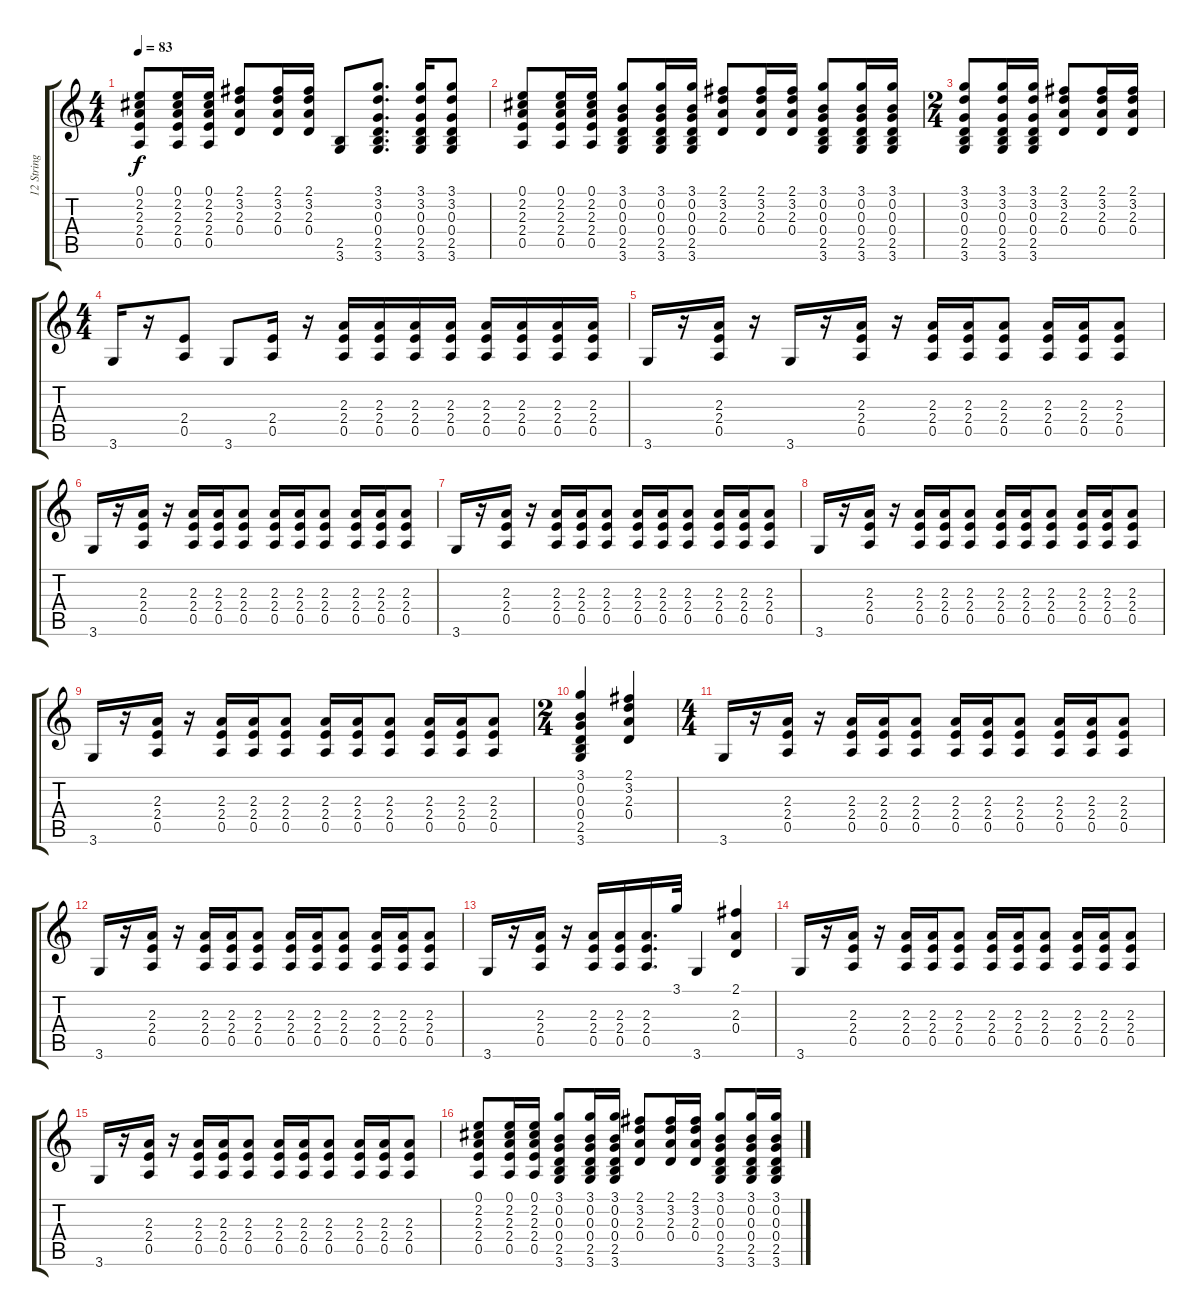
\track ("12 String" "12 String") {instrument acousticguitarsteel}
\staff {score tabs}
\tuning (E4 B3 G3 D3 A2 E2) {hide}
\ts (4 4)
\tempo 83
\clef g2
\ks c
(0.1 2.2 2.3 2.4 0.5).8{dy f} (0.1 2.2 2.3 2.4 0.5).16 (0.1 2.2 2.3 2.4 0.5).16 (2.1 3.2 2.3 0.4).8 (2.1 3.2 2.3 0.4).16 (2.1 3.2 2.3 0.4).16 (2.5 3.6).8 (3.1 3.2 0.3 0.4 2.5 3.6).8{d} (3.1 3.2 0.3 0.4 2.5 3.6).16 (3.1 3.2 0.3 0.4 2.5 3.6).8 |
(0.1 2.2 2.3 2.4 0.5).8 (0.1 2.2 2.3 2.4 0.5).16 (0.1 2.2 2.3 2.4 0.5).16 (3.1 0.2 0.3 0.4 2.5 3.6).8 (3.1 0.2 0.3 0.4 2.5 3.6).16 (3.1 0.2 0.3 0.4 2.5 3.6).16 (2.1 3.2 2.3 0.4).8 (2.1 3.2 2.3 0.4).16 (2.1 3.2 2.3 0.4).16 (3.1 0.2 0.3 0.4 2.5 3.6).8 (3.1 0.2 0.3 0.4 2.5 3.6).16 (3.1 0.2 0.3 0.4 2.5 3.6).16 |
\ts (2 4)
(3.1 3.2 0.3 0.4 2.5 3.6).8 (3.1 3.2 0.3 0.4 2.5 3.6).16 (3.1 3.2 0.3 0.4 2.5 3.6).16 (2.1 3.2 2.3 0.4).8 (2.1 3.2 2.3 0.4).16 (2.1 3.2 2.3 0.4).16 |
\ts (4 4)
3.6.16 r.16 (2.4 0.5).8 3.6.8 (2.4 0.5).16 r.16 (2.3 2.4 0.5).16 (2.3 2.4 0.5).16 (2.3 2.4 0.5).16 (2.3 2.4 0.5).16 (2.3 2.4 0.5).16 (2.3 2.4 0.5).16 (2.3 2.4 0.5).16 (2.3 2.4 0.5).16 |
3.6.16 r.16 (2.3 2.4 0.5).16 r.16 3.6.16 r.16 (2.3 2.4 0.5).16 r.16 (2.3 2.4 0.5).16 (2.3 2.4 0.5).16 (2.3 2.4 0.5).8 (2.3 2.4 0.5).16 (2.3 2.4 0.5).16 (2.3 2.4 0.5).8 |
3.6.16 r.16 (2.3 2.4 0.5).16 r.16 (2.3 2.4 0.5).16 (2.3 2.4 0.5).16 (2.3 2.4 0.5).8 (2.3 2.4 0.5).16 (2.3 2.4 0.5).16 (2.3 2.4 0.5).8 (2.3 2.4 0.5).16 (2.3 2.4 0.5).16 (2.3 2.4 0.5).8 |
3.6.16 r.16 (2.3 2.4 0.5).16 r.16 (2.3 2.4 0.5).16 (2.3 2.4 0.5).16 (2.3 2.4 0.5).8 (2.3 2.4 0.5).16 (2.3 2.4 0.5).16 (2.3 2.4 0.5).8 (2.3 2.4 0.5).16 (2.3 2.4 0.5).16 (2.3 2.4 0.5).8 |
3.6.16 r.16 (2.3 2.4 0.5).16 r.16 (2.3 2.4 0.5).16 (2.3 2.4 0.5).16 (2.3 2.4 0.5).8 (2.3 2.4 0.5).16 (2.3 2.4 0.5).16 (2.3 2.4 0.5).8 (2.3 2.4 0.5).16 (2.3 2.4 0.5).16 (2.3 2.4 0.5).8 |
3.6.16 r.16 (2.3 2.4 0.5).16 r.16 (2.3 2.4 0.5).16 (2.3 2.4 0.5).16 (2.3 2.4 0.5).8 (2.3 2.4 0.5).16 (2.3 2.4 0.5).16 (2.3 2.4 0.5).8 (2.3 2.4 0.5).16 (2.3 2.4 0.5).16 (2.3 2.4 0.5).8 |
\ts (2 4)
(3.1 0.2 0.3 0.4 2.5 3.6).4 (2.1 3.2 2.3 0.4).4 |
\ts (4 4)
3.6.16 r.16 (2.3 2.4 0.5).16 r.16 (2.3 2.4 0.5).16 (2.3 2.4 0.5).16 (2.3 2.4 0.5).8 (2.3 2.4 0.5).16 (2.3 2.4 0.5).16 (2.3 2.4 0.5).8 (2.3 2.4 0.5).16 (2.3 2.4 0.5).16 (2.3 2.4 0.5).8 |
3.6.16 r.16 (2.3 2.4 0.5).16 r.16 (2.3 2.4 0.5).16 (2.3 2.4 0.5).16 (2.3 2.4 0.5).8 (2.3 2.4 0.5).16 (2.3 2.4 0.5).16 (2.3 2.4 0.5).8 (2.3 2.4 0.5).16 (2.3 2.4 0.5).16 (2.3 2.4 0.5).8 |
3.6.16 r.16 (2.3 2.4 0.5).16 r.16 (2.3 2.4 0.5).16 (2.3 2.4 0.5).16 (2.3 2.4 0.5).16{d} 3.1.32 3.6.4 (2.1 2.3 0.4).4 |
3.6.16 r.16 (2.3 2.4 0.5).16 r.16 (2.3 2.4 0.5).16 (2.3 2.4 0.5).16 (2.3 2.4 0.5).8 (2.3 2.4 0.5).16 (2.3 2.4 0.5).16 (2.3 2.4 0.5).8 (2.3 2.4 0.5).16 (2.3 2.4 0.5).16 (2.3 2.4 0.5).8 |
3.6.16 r.16 (2.3 2.4 0.5).16 r.16 (2.3 2.4 0.5).16 (2.3 2.4 0.5).16 (2.3 2.4 0.5).8 (2.3 2.4 0.5).16 (2.3 2.4 0.5).16 (2.3 2.4 0.5).8 (2.3 2.4 0.5).16 (2.3 2.4 0.5).16 (2.3 2.4 0.5).8 |
(0.1 2.2 2.3 2.4 0.5).8 (0.1 2.2 2.3 2.4 0.5).16 (0.1 2.2 2.3 2.4 0.5).16 (3.1 0.2 0.3 0.4 2.5 3.6).8 (3.1 0.2 0.3 0.4 2.5 3.6).16 (3.1 0.2 0.3 0.4 2.5 3.6).16 (2.1 3.2 2.3 0.4).8 (2.1 3.2 2.3 0.4).16 (2.1 3.2 2.3 0.4).16 (3.1 0.2 0.3 0.4 2.5 3.6).8 (3.1 0.2 0.3 0.4 2.5 3.6).16 (3.1 0.2 0.3 0.4 2.5 3.6).16
